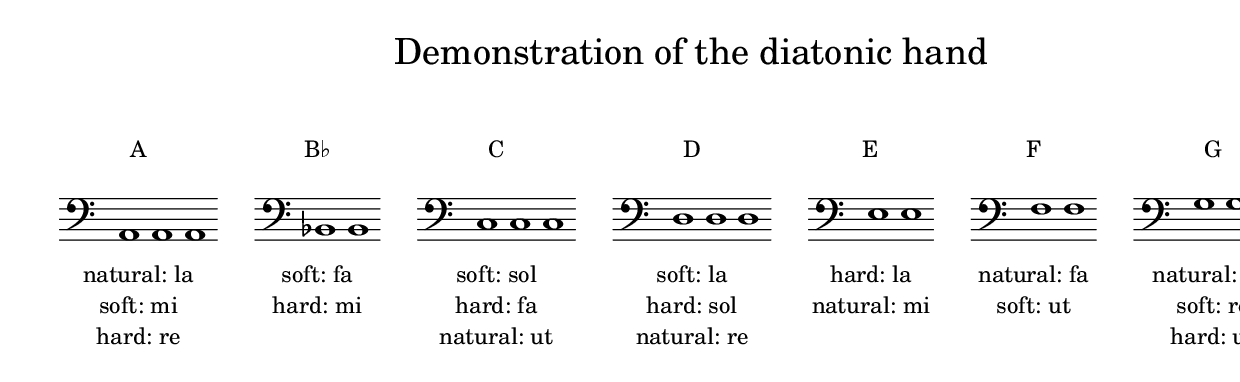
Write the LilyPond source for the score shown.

\version "2.22.2"

% Auto generated file

\header {
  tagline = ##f
}

dot = {
   \once \override Script.add-stem-support = ##f
   \once \override Script.toward-stem-shift = 0
   \once \override Script.skyline-horizontal-padding = 0
   \once \override Script.direction = 1
   \once \override Script.font-size = 1
}

\markup {
  \center-column {
    \override #'(line-width . 90)
    \center-align
    \fontsize#4
    \wordwrap-string { "Demonstration of the diatonic hand" }
    \null
    \line {
      \center-column {
        \null
        \line {
          \left-align {  \normal-text "A" }
        }

        \null
        \line {
          \score {
            <<
              \new Staff \with { instrumentName = ""} {
                \override Staff.TimeSignature.stencil = ##f
                \override Staff.NoteHead.style = #'baroque
                \accidentalStyle Score.forget
                \cadenzaOn
                \clef "bass" a,1 
                a,1 
                a,1 
                \cadenzaOff
              }
            >>
            \layout {
              \context {
                \Score
                \override SpacingSpanner.common-shortest-duration = #(ly:make-moment 1)
              }
            }
          }
        }
        \null
        \line {
          \left-align {  \normal-text "natural: la" }
        }
        \line {
          \left-align {  \normal-text "soft: mi" }
        }
        \line {
          \left-align {  \normal-text "hard: re" }
        }

      }
      \hspace #3 
      \center-column {
        \null
        \line {
          \left-align {  \normal-text "B♭" }
        }

        \null
        \line {
          \score {
            <<
              \new Staff \with { instrumentName = ""} {
                \override Staff.TimeSignature.stencil = ##f
                \override Staff.NoteHead.style = #'baroque
                \accidentalStyle Score.forget
                \cadenzaOn
                \clef "bass" bes,1 
                b,1 
                \cadenzaOff
              }
            >>
            \layout {
              \context {
                \Score
                \override SpacingSpanner.common-shortest-duration = #(ly:make-moment 1)
              }
            }
          }
        }
        \null
        \line {
          \left-align {  \normal-text "soft: fa" }
        }
        \line {
          \left-align {  \normal-text "hard: mi" }
        }

      }
      \hspace #3 
      \center-column {
        \null
        \line {
          \left-align {  \normal-text "C" }
        }

        \null
        \line {
          \score {
            <<
              \new Staff \with { instrumentName = ""} {
                \override Staff.TimeSignature.stencil = ##f
                \override Staff.NoteHead.style = #'baroque
                \accidentalStyle Score.forget
                \cadenzaOn
                \clef "bass" c1 
                c1 
                c1 
                \cadenzaOff
              }
            >>
            \layout {
              \context {
                \Score
                \override SpacingSpanner.common-shortest-duration = #(ly:make-moment 1)
              }
            }
          }
        }
        \null
        \line {
          \left-align {  \normal-text "soft: sol" }
        }
        \line {
          \left-align {  \normal-text "hard: fa" }
        }
        \line {
          \left-align {  \normal-text "natural: ut" }
        }

      }
      \hspace #3 
      \center-column {
        \null
        \line {
          \left-align {  \normal-text "D" }
        }

        \null
        \line {
          \score {
            <<
              \new Staff \with { instrumentName = ""} {
                \override Staff.TimeSignature.stencil = ##f
                \override Staff.NoteHead.style = #'baroque
                \accidentalStyle Score.forget
                \cadenzaOn
                \clef "bass" d1 
                d1 
                d1 
                \cadenzaOff
              }
            >>
            \layout {
              \context {
                \Score
                \override SpacingSpanner.common-shortest-duration = #(ly:make-moment 1)
              }
            }
          }
        }
        \null
        \line {
          \left-align {  \normal-text "soft: la" }
        }
        \line {
          \left-align {  \normal-text "hard: sol" }
        }
        \line {
          \left-align {  \normal-text "natural: re" }
        }

      }
      \hspace #3 
      \center-column {
        \null
        \line {
          \left-align {  \normal-text "E" }
        }

        \null
        \line {
          \score {
            <<
              \new Staff \with { instrumentName = ""} {
                \override Staff.TimeSignature.stencil = ##f
                \override Staff.NoteHead.style = #'baroque
                \accidentalStyle Score.forget
                \cadenzaOn
                \clef "bass" e1 
                e1 
                \cadenzaOff
              }
            >>
            \layout {
              \context {
                \Score
                \override SpacingSpanner.common-shortest-duration = #(ly:make-moment 1)
              }
            }
          }
        }
        \null
        \line {
          \left-align {  \normal-text "hard: la" }
        }
        \line {
          \left-align {  \normal-text "natural: mi" }
        }

      }
      \hspace #3 
      \center-column {
        \null
        \line {
          \left-align {  \normal-text "F" }
        }

        \null
        \line {
          \score {
            <<
              \new Staff \with { instrumentName = ""} {
                \override Staff.TimeSignature.stencil = ##f
                \override Staff.NoteHead.style = #'baroque
                \accidentalStyle Score.forget
                \cadenzaOn
                \clef "bass" f1 
                f1 
                \cadenzaOff
              }
            >>
            \layout {
              \context {
                \Score
                \override SpacingSpanner.common-shortest-duration = #(ly:make-moment 1)
              }
            }
          }
        }
        \null
        \line {
          \left-align {  \normal-text "natural: fa" }
        }
        \line {
          \left-align {  \normal-text "soft: ut" }
        }

      }
      \hspace #3 
      \center-column {
        \null
        \line {
          \left-align {  \normal-text "G" }
        }

        \null
        \line {
          \score {
            <<
              \new Staff \with { instrumentName = ""} {
                \override Staff.TimeSignature.stencil = ##f
                \override Staff.NoteHead.style = #'baroque
                \accidentalStyle Score.forget
                \cadenzaOn
                \clef "bass" g1 
                g1 
                g1 
                \cadenzaOff
              }
            >>
            \layout {
              \context {
                \Score
                \override SpacingSpanner.common-shortest-duration = #(ly:make-moment 1)
              }
            }
          }
        }
        \null
        \line {
          \left-align {  \normal-text "natural: sol" }
        }
        \line {
          \left-align {  \normal-text "soft: re" }
        }
        \line {
          \left-align {  \normal-text "hard: ut" }
        }

      }
      \hspace #3 

    }
  }
}